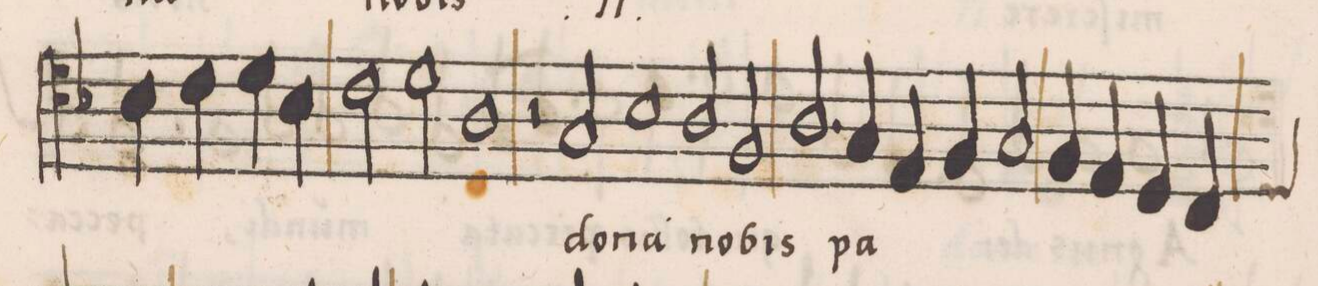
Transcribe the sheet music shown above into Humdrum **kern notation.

**kern	**text
*I"ALTVS	*
*clefC4	*
*k[b-]	*
*met(C|)	*
*M2/1	*
4B-\	.
4c\	.
4d\	.
4B-\	.
2c\	.
2d\	.
=44-	=44-
1A	-bis
*	*Xij
2r	.
2G/	do-
=45-	=45-
1B-	-na
2A/	no-
2F/	-bis
=46	=46
2.A/	pa-
4G/	.
4E/	.
4F/	.
2G/	.
=47-	=47-
4F/	.
4E/	.
4D/	.
4C/	.
*custos:D	*
*-	*-
